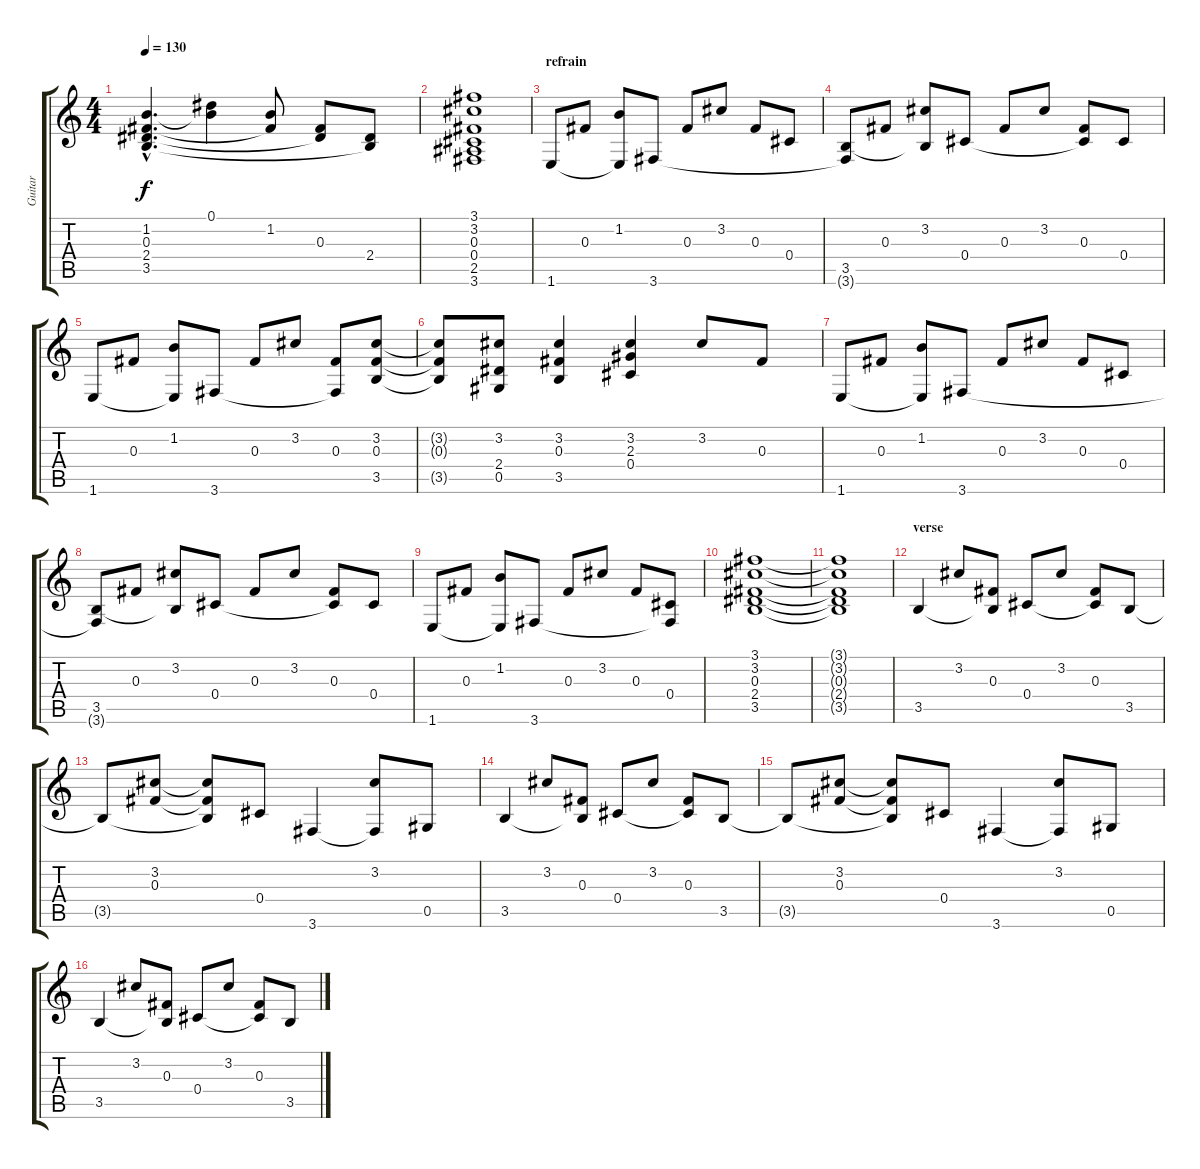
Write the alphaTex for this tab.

\track ("Guitar" "Guitar") {instrument acousticguitarsteel}
\staff {score tabs}
\tuning (Eb4 Bb3 Gb3 Db3 Ab2 Eb2) {hide}
\ts (4 4)
\tempo 130
\clef g2
\ks c
(1.2{hac} 0.3{hac} 2.4{hac} 3.5{hac}).4{d dy f} (0.1 1.2{t}).4 (1.2 0.3{t}).8 (0.3 2.4{t}).8 (2.4 3.5{t}).8 |
(3.1 3.2 0.3 0.4 2.5 3.6).1 |
\section ("" "refrain")
1.6.8 0.3.8 (1.2 1.6{t}).8 3.6.8 0.3.8 3.2.8 0.3.8 0.4.8 |
(3.5 3.6{t}).8 0.3.8 (3.2 3.5{t}).8 0.4.8 0.3.8 3.2.8 (0.3 0.4{t}).8 0.4.8 |
1.6.8 0.3.8 (1.2 1.6{t}).8 3.6.8 0.3.8 3.2.8 (0.3 3.6{t}).8 (3.2 0.3 3.5).8 |
(3.2{t} 0.3{t} 3.5{t}).8 (3.2 2.4 0.5).8 (3.2 0.3 3.5).4 (3.2 2.3 0.4).4 3.2.8 0.3.8 |
1.6.8 0.3.8 (1.2 1.6{t}).8 3.6.8 0.3.8 3.2.8 0.3.8 0.4.8 |
(3.5 3.6{t}).8 0.3.8 (3.2 3.5{t}).8 0.4.8 0.3.8 3.2.8 (0.3 0.4{t}).8 0.4.8 |
1.6.8 0.3.8 (1.2 1.6{t}).8 3.6.8 0.3.8 3.2.8 0.3.8 (0.4 3.6{t}).8 |
(3.1 3.2 0.3 2.4 3.5).1 |
(3.1{t} 3.2{t} 0.3{t} 2.4{t} 3.5{t}).1 |
\section ("" "verse")
3.5.4 3.2.8 (0.3 3.5{t}).8 0.4.8 3.2.8 (0.3 0.4{t}).8 3.5.8 |
3.5{t}.8 (3.2 0.3).8 (3.2{t} 0.3{t} 3.5{t}).8 0.4.8 3.6.4 (3.2 3.6{t}).8 0.5.8 |
3.5.4 3.2.8 (0.3 3.5{t}).8 0.4.8 3.2.8 (0.3 0.4{t}).8 3.5.8 |
3.5{t}.8 (3.2 0.3).8 (3.2{t} 0.3{t} 3.5{t}).8 0.4.8 3.6.4 (3.2 3.6{t}).8 0.5.8 |
3.5.4 3.2.8 (0.3 3.5{t}).8 0.4.8 3.2.8 (0.3 0.4{t}).8 3.5.8
